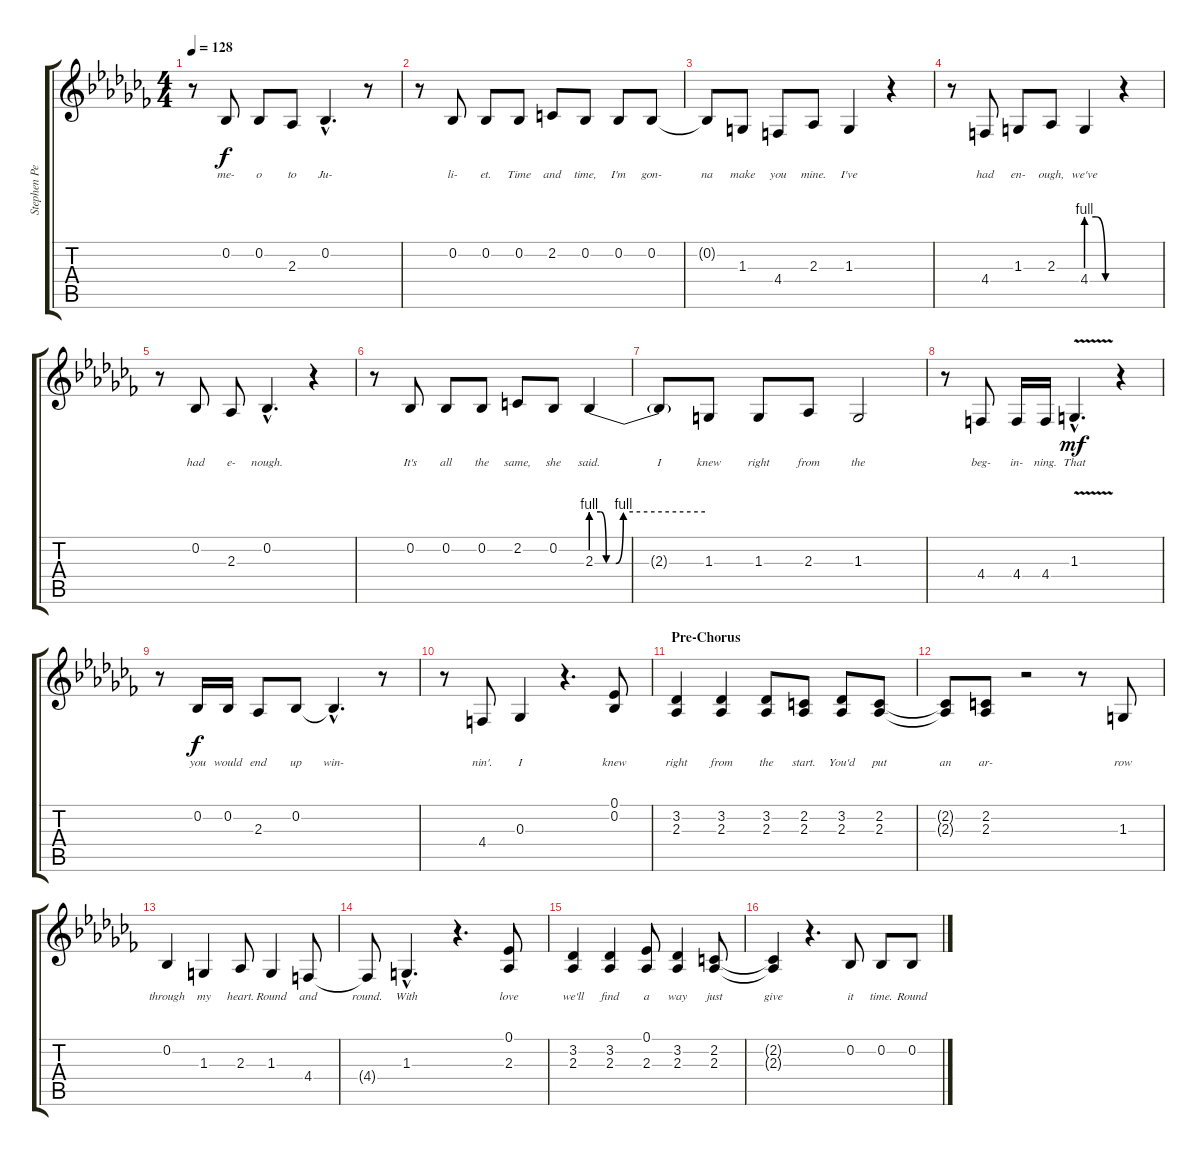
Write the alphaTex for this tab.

\track ("Stephen Pearcy" "Stephen Pe") {instrument lead2sawtooth}
\staff {score tabs}
\tuning (Eb4 Bb3 Gb3 Db3 Ab2 Eb2) {hide}
\ts (4 4)
\tempo 128
\clef g2
\ks cb
r.8{dy f} 0.2.8{lyrics (0 "me-") lyrics (1 "") lyrics (2 "") lyrics (3 "") lyrics (4 "")} 0.2.8{lyrics (0 "o") lyrics (1 "") lyrics (2 "") lyrics (3 "") lyrics (4 "")} 2.3.8{lyrics (0 "to") lyrics (1 "") lyrics (2 "") lyrics (3 "") lyrics (4 "")} 0.2{hac}.4{d lyrics (0 "Ju-") lyrics (1 "") lyrics (2 "") lyrics (3 "") lyrics (4 "")} r.8 |
r.8 0.2.8{lyrics (0 "li-") lyrics (1 "") lyrics (2 "") lyrics (3 "") lyrics (4 "")} 0.2.8{lyrics (0 "et.") lyrics (1 "") lyrics (2 "") lyrics (3 "") lyrics (4 "")} 0.2.8{lyrics (0 "Time") lyrics (1 "") lyrics (2 "") lyrics (3 "") lyrics (4 "")} 2.2.8{lyrics (0 "and") lyrics (1 "") lyrics (2 "") lyrics (3 "") lyrics (4 "")} 0.2.8{lyrics (0 "time,") lyrics (1 "") lyrics (2 "") lyrics (3 "") lyrics (4 "")} 0.2.8{lyrics (0 "I'm") lyrics (1 "") lyrics (2 "") lyrics (3 "") lyrics (4 "")} 0.2.8{lyrics (0 "gon-") lyrics (1 "") lyrics (2 "") lyrics (3 "") lyrics (4 "")} |
0.2{t}.8{lyrics (0 "na") lyrics (1 "") lyrics (2 "") lyrics (3 "") lyrics (4 "")} 1.3.8{lyrics (0 "make") lyrics (1 "") lyrics (2 "") lyrics (3 "") lyrics (4 "")} 4.4.8{lyrics (0 "you") lyrics (1 "") lyrics (2 "") lyrics (3 "") lyrics (4 "")} 2.3.8{lyrics (0 "mine.") lyrics (1 "") lyrics (2 "") lyrics (3 "") lyrics (4 "")} 1.3.4{lyrics (0 "I've") lyrics (1 "") lyrics (2 "") lyrics (3 "") lyrics (4 "")} r.4 |
r.8 4.4.8{lyrics (0 "had") lyrics (1 "") lyrics (2 "") lyrics (3 "") lyrics (4 "")} 1.3.8{lyrics (0 "en-") lyrics (1 "") lyrics (2 "") lyrics (3 "") lyrics (4 "")} 2.3.8{lyrics (0 "ough,") lyrics (1 "") lyrics (2 "") lyrics (3 "") lyrics (4 "")} 4.4{be (custom 0 4 20 4 40 0 60 0)}.4{lyrics (0 "we've") lyrics (1 "") lyrics (2 "") lyrics (3 "") lyrics (4 "")} r.4 |
r.8 0.2.8{lyrics (0 "had") lyrics (1 "") lyrics (2 "") lyrics (3 "") lyrics (4 "")} 2.3.8{lyrics (0 "e-") lyrics (1 "") lyrics (2 "") lyrics (3 "") lyrics (4 "")} 0.2{hac}.4{d lyrics (0 "nough.") lyrics (1 "") lyrics (2 "") lyrics (3 "") lyrics (4 "")} r.4 |
r.8 0.2.8{lyrics (0 "It's") lyrics (1 "") lyrics (2 "") lyrics (3 "") lyrics (4 "")} 0.2.8{lyrics (0 "all") lyrics (1 "") lyrics (2 "") lyrics (3 "") lyrics (4 "")} 0.2.8{lyrics (0 "the") lyrics (1 "") lyrics (2 "") lyrics (3 "") lyrics (4 "")} 2.2.8{lyrics (0 "same,") lyrics (1 "") lyrics (2 "") lyrics (3 "") lyrics (4 "")} 0.2.8{lyrics (0 "she") lyrics (1 "") lyrics (2 "") lyrics (3 "") lyrics (4 "")} 2.3{be (custom 0 4 5 4 8 0 13 0 17 4 60 4)}.4{lyrics (0 "said.") lyrics (1 "") lyrics (2 "") lyrics (3 "") lyrics (4 "")} |
2.3{t}.8{lyrics (0 "I") lyrics (1 "") lyrics (2 "") lyrics (3 "") lyrics (4 "")} 1.3.8{lyrics (0 "knew") lyrics (1 "") lyrics (2 "") lyrics (3 "") lyrics (4 "")} 1.3.8{lyrics (0 "right") lyrics (1 "") lyrics (2 "") lyrics (3 "") lyrics (4 "")} 2.3.8{lyrics (0 "from") lyrics (1 "") lyrics (2 "") lyrics (3 "") lyrics (4 "")} 1.3.2{lyrics (0 "the") lyrics (1 "") lyrics (2 "") lyrics (3 "") lyrics (4 "")} |
r.8 4.4.8{lyrics (0 "beg-") lyrics (1 "") lyrics (2 "") lyrics (3 "") lyrics (4 "")} 4.4.16{lyrics (0 "in-") lyrics (1 "") lyrics (2 "") lyrics (3 "") lyrics (4 "")} 4.4.16{lyrics (0 "ning.") lyrics (1 "") lyrics (2 "") lyrics (3 "") lyrics (4 "")} 1.3{v hac}.4{d lyrics (0 "That") lyrics (1 "") lyrics (2 "") lyrics (3 "") lyrics (4 "") dy mf} r.4 |
r.8 0.2.16{lyrics (0 "you") lyrics (1 "") lyrics (2 "") lyrics (3 "") lyrics (4 "") dy f} 0.2.16{lyrics (0 "would") lyrics (1 "") lyrics (2 "") lyrics (3 "") lyrics (4 "")} 2.3.8{lyrics (0 "end") lyrics (1 "") lyrics (2 "") lyrics (3 "") lyrics (4 "")} 0.2.8{lyrics (0 "up") lyrics (1 "") lyrics (2 "") lyrics (3 "") lyrics (4 "")} 0.2{hac t}.4{d lyrics (0 "win-") lyrics (1 "") lyrics (2 "") lyrics (3 "") lyrics (4 "")} r.8 |
r.8 4.4.8{lyrics (0 "nin'.") lyrics (1 "") lyrics (2 "") lyrics (3 "") lyrics (4 "")} 0.3.4{lyrics (0 "I") lyrics (1 "") lyrics (2 "") lyrics (3 "") lyrics (4 "")} r.4{d} (0.1 0.2).8{lyrics (0 "knew") lyrics (1 "") lyrics (2 "") lyrics (3 "") lyrics (4 "")} |
\section ("" "Pre-Chorus")
(3.2 2.3).4{lyrics (0 "right") lyrics (1 "") lyrics (2 "") lyrics (3 "") lyrics (4 "")} (3.2 2.3).4{lyrics (0 "from") lyrics (1 "") lyrics (2 "") lyrics (3 "") lyrics (4 "")} (3.2 2.3).8{lyrics (0 "the") lyrics (1 "") lyrics (2 "") lyrics (3 "") lyrics (4 "")} (2.2 2.3).8{lyrics (0 "start.") lyrics (1 "") lyrics (2 "") lyrics (3 "") lyrics (4 "")} (3.2 2.3).8{lyrics (0 "You'd") lyrics (1 "") lyrics (2 "") lyrics (3 "") lyrics (4 "")} (2.2 2.3).8{lyrics (0 "put") lyrics (1 "") lyrics (2 "") lyrics (3 "") lyrics (4 "")} |
(2.2{t} 2.3{t}).8{lyrics (0 "an") lyrics (1 "") lyrics (2 "") lyrics (3 "") lyrics (4 "")} (2.2 2.3).8{lyrics (0 "ar-") lyrics (1 "") lyrics (2 "") lyrics (3 "") lyrics (4 "")} r.2 r.8 1.3.8{lyrics (0 "row") lyrics (1 "") lyrics (2 "") lyrics (3 "") lyrics (4 "")} |
0.2.4{lyrics (0 "through") lyrics (1 "") lyrics (2 "") lyrics (3 "") lyrics (4 "")} 1.3.4{lyrics (0 "my") lyrics (1 "") lyrics (2 "") lyrics (3 "") lyrics (4 "")} 2.3.8{lyrics (0 "heart.") lyrics (1 "") lyrics (2 "") lyrics (3 "") lyrics (4 "")} 1.3.4{lyrics (0 "Round") lyrics (1 "") lyrics (2 "") lyrics (3 "") lyrics (4 "")} 4.4.8{lyrics (0 "and") lyrics (1 "") lyrics (2 "") lyrics (3 "") lyrics (4 "")} |
4.4{t}.8{lyrics (0 "round.") lyrics (1 "") lyrics (2 "") lyrics (3 "") lyrics (4 "")} 1.3{hac}.4{d lyrics (0 "With") lyrics (1 "") lyrics (2 "") lyrics (3 "") lyrics (4 "")} r.4{d} (0.1 2.3).8{lyrics (0 "love") lyrics (1 "") lyrics (2 "") lyrics (3 "") lyrics (4 "")} |
(3.2 2.3).4{lyrics (0 "we'll") lyrics (1 "") lyrics (2 "") lyrics (3 "") lyrics (4 "")} (3.2 2.3).4{lyrics (0 "find") lyrics (1 "") lyrics (2 "") lyrics (3 "") lyrics (4 "")} (0.1 2.3).8{lyrics (0 "a") lyrics (1 "") lyrics (2 "") lyrics (3 "") lyrics (4 "")} (3.2 2.3).4{lyrics (0 "way") lyrics (1 "") lyrics (2 "") lyrics (3 "") lyrics (4 "")} (2.2 2.3).8{lyrics (0 "just") lyrics (1 "") lyrics (2 "") lyrics (3 "") lyrics (4 "")} |
(2.2{t} 2.3{t}).4{lyrics (0 "give") lyrics (1 "") lyrics (2 "") lyrics (3 "") lyrics (4 "")} r.4{d} 0.2.8{lyrics (0 "it") lyrics (1 "") lyrics (2 "") lyrics (3 "") lyrics (4 "")} 0.2.8{lyrics (0 "time.") lyrics (1 "") lyrics (2 "") lyrics (3 "") lyrics (4 "")} 0.2.8{lyrics (0 "Round") lyrics (1 "") lyrics (2 "") lyrics (3 "") lyrics (4 "")}
